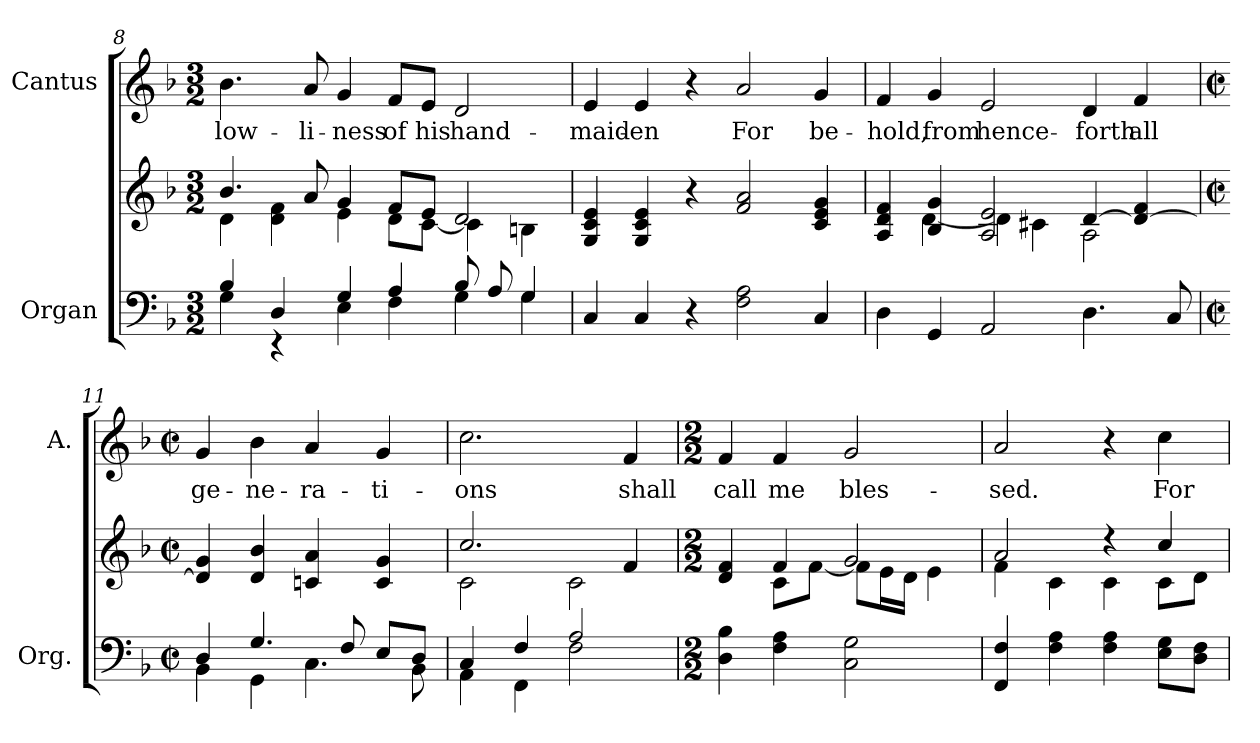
**kern	**kern	**kern	**text
*part2	*part2	*part1	*part1
*staff3	*staff2	*staff1	*staff1
*I"Organ	*	*I"Cantus	*
*I'Org.	*	*I'A.	*
*clefF4	*clefG2	*clefG2	*
*k[b-]	*k[b-]	*k[b-]	*
*F:	*F:	*F:	*
*M3/2	*M3/2	*M3/2	*
=8	=8	=8	=8
*^	*^	*	*
!	!	!	!	!	!LO:LY:b:color=#000000
4B-i/	4Gi\	4.b-i/	4di\	4.b-i\	low-
4Di/	4r	.	4di\ 4fi	.	.
!	!	!	!	!	!LO:LY:b:color=#000000
.	.	8ai/	.	8ai/	-li-
!	!	!	!	!	!LO:LY:b:color=#000000
4Gi/	4Ei\	4gi/	4ei\	4gi/	-ness
!	!	!	!	!	!LO:LY:b:color=#000000
4Ai/	4Fi\	8fi/L	8di\L	8fi/L	of
!	!	!	!	!	!LO:LY:b:color=#000000
.	.	8ei/J	[<8ci\J	8ei/J	his
!	!	!	!	!	!LO:LY:b:color=#000000
8B-i/	4Gi\	2di/	4ci\]	2di/	hand-
8Ai/	.	.	.	.	.
4Gi/	4Gi\	.	4Bni\	.	.
*v	*v	*	*	*	*
*	*v	*v	*	*
!!LO:LB:g=z
=9	=9	=9	=9
*^	*^	*	*
!	!	!	!	!	!LO:LY:b:color=#000000
*v	*v	*	*	*	*
*	*v	*v	*	*
4Ci/	4Gi/ 4ci 4ei	4ei/	-maid-
!	!	!	!LO:LY:b:color=#000000
4Ci/	4Gi/ 4ci 4ei	4ei/	-en
4r	4r	4r	.
!	!	!	!LO:LY:b:color=#000000
2Fi\ 2Ai	2fi/ 2ai	2ai/	For
!	!	!	!LO:LY:b:color=#000000
4Ci/	4ci/ 4ei 4gi	4gi/	be-
=10	=10	=10	=10
*	*^	*	*
!	!	!	!	!LO:LY:b:color=#000000
4Di\	4Ai/ 4di 4fi	4ryy	4fi/	-hold,
!	!	!	!	!LO:LY:b:color=#000000
4GGi/	4B-i/ 4gi	[<4di\	4gi/	from
!	!	!	!	!LO:LY:b:color=#000000
2AAi/	2Ai/ 2ei	4di\]	2ei/	hence-
.	.	4c#Xi\	.	.
!	!	!	!	!LO:LY:b:color=#000000
4.Di\	[>4di/	2Ai\	4di/	-forth
!	!	!	!	!LO:LY:b:color=#000000
.	4di/_> 4fi	.	4fi/	all
8Ci/	.	.	.	.
*	*v	*v	*	*
=11	=11	=11	=11
*M2/2	*M2/2	*M2/2	*
*met(c|)	*met(c|)	*met(c|)	*
*^	*	*	*
!	!	!	!	!LO:LY:b:color=#000000
4Di/	4BB-i\	4di/] 4gi	4gi/	ge-
!	!	!	!	!LO:LY:b:color=#000000
4.Gi/	4GGi\	4di/ 4b-i	4b-i\	-ne-
!	!	!	!	!LO:LY:b:color=#000000
.	4.Ci\	4cni/ 4ai	4ai/	-ra-
8Fi/	.	.	.	.
!	!	!	!	!LO:LY:b:color=#000000
8Ei/L	.	4ci/ 4gi	4gi/	-ti-
8Di/J	8BB-i\	.	.	.
=12	=12	=12	=12	=12
*	*	*^	*	*
!	!	!	!	!	!LO:LY:b:color=#000000
4Ci/	4AAi\	2.cci/	2ci\	2.cci\	-ons
4Fi/	4FFi\	.	.	.	.
2Ai/	2Fi\	.	2ci\	.	.
!	!	!	!	!	!LO:LY:b:color=#000000
.	.	4fi/	.	4fi/	shall
*v	*v	*	*	*	*
=13	=13	=13	=13	=13
*M2/2	*M2/2	*	*M2/2	*
!	!	!	!	!LO:LY:b:color=#000000
4Di\ 4B-i	4di/ 4fi	4ryy	4fi/	call
!	!	!	!	!LO:LY:b:color=#000000
4Fi\ 4Ai	4fi/	8ci\L	4fi/	me
.	.	[<8fi\J	.	.
!	!	!	!	!LO:LY:b:color=#000000
2Ci\ 2Gi	2gi/	8fi\L]	2gi/	bles-
.	.	16ei\L	.	.
.	.	16di\JJ	.	.
.	.	4ei\	.	.
!!LO:PB:g=z
=14	=14	=14	=14	=14
!	!	!	!	!LO:LY:b:color=#000000
4FFi/ 4Fi	2ai/	4fi\	2ai/	-sed.
4Fi\ 4Ai	.	4ci\	.	.
4Fi\ 4Ai	4r	4ci\	4r	.
!	!	!	!	!LO:LY:b:color=#000000
8Ei\ 8GiL	4cci/	8ci\L	4cci\	For
8Di\ 8FiJ	.	8di\J	.	.
*	*v	*v	*	*
=	=	=	=
*-	*-	*-	*-
